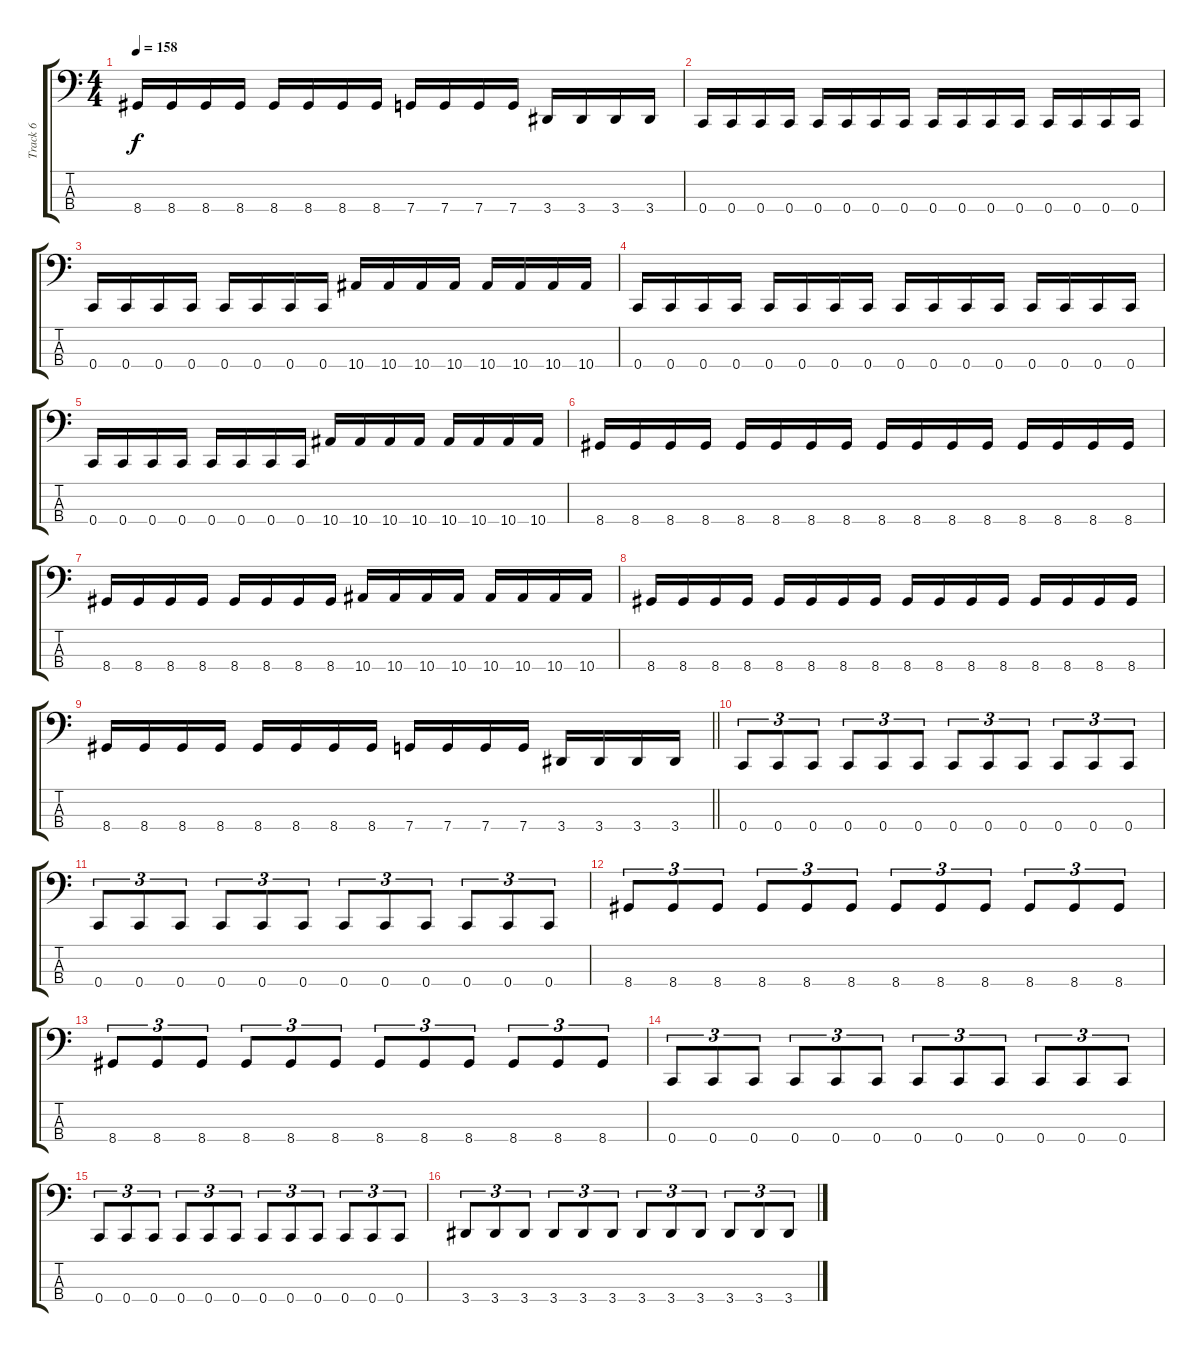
\track ("Track 6" "Track 6") {instrument electricbasspick}
\staff {score tabs}
\tuning (F2 C2 G1 C1) {hide}
\ts (4 4)
\tempo 158
\clef f4
\ks c
8.4.16{dy f} 8.4.16 8.4.16 8.4.16 8.4.16 8.4.16 8.4.16 8.4.16 7.4.16 7.4.16 7.4.16 7.4.16 3.4.16 3.4.16 3.4.16 3.4.16 |
0.4.16 0.4.16 0.4.16 0.4.16 0.4.16 0.4.16 0.4.16 0.4.16 0.4.16 0.4.16 0.4.16 0.4.16 0.4.16 0.4.16 0.4.16 0.4.16 |
0.4.16 0.4.16 0.4.16 0.4.16 0.4.16 0.4.16 0.4.16 0.4.16 10.4.16 10.4.16 10.4.16 10.4.16 10.4.16 10.4.16 10.4.16 10.4.16 |
0.4.16 0.4.16 0.4.16 0.4.16 0.4.16 0.4.16 0.4.16 0.4.16 0.4.16 0.4.16 0.4.16 0.4.16 0.4.16 0.4.16 0.4.16 0.4.16 |
0.4.16 0.4.16 0.4.16 0.4.16 0.4.16 0.4.16 0.4.16 0.4.16 10.4.16 10.4.16 10.4.16 10.4.16 10.4.16 10.4.16 10.4.16 10.4.16 |
8.4.16 8.4.16 8.4.16 8.4.16 8.4.16 8.4.16 8.4.16 8.4.16 8.4.16 8.4.16 8.4.16 8.4.16 8.4.16 8.4.16 8.4.16 8.4.16 |
8.4.16 8.4.16 8.4.16 8.4.16 8.4.16 8.4.16 8.4.16 8.4.16 10.4.16 10.4.16 10.4.16 10.4.16 10.4.16 10.4.16 10.4.16 10.4.16 |
8.4.16 8.4.16 8.4.16 8.4.16 8.4.16 8.4.16 8.4.16 8.4.16 8.4.16 8.4.16 8.4.16 8.4.16 8.4.16 8.4.16 8.4.16 8.4.16 |
\barLineRight lightlight
8.4.16 8.4.16 8.4.16 8.4.16 8.4.16 8.4.16 8.4.16 8.4.16 7.4.16 7.4.16 7.4.16 7.4.16 3.4.16 3.4.16 3.4.16 3.4.16 |
0.4.8{tu (3 2)} 0.4.8{tu (3 2)} 0.4.8{tu (3 2)} 0.4.8{tu (3 2)} 0.4.8{tu (3 2)} 0.4.8{tu (3 2)} 0.4.8{tu (3 2)} 0.4.8{tu (3 2)} 0.4.8{tu (3 2)} 0.4.8{tu (3 2)} 0.4.8{tu (3 2)} 0.4.8{tu (3 2)} |
0.4.8{tu (3 2)} 0.4.8{tu (3 2)} 0.4.8{tu (3 2)} 0.4.8{tu (3 2)} 0.4.8{tu (3 2)} 0.4.8{tu (3 2)} 0.4.8{tu (3 2)} 0.4.8{tu (3 2)} 0.4.8{tu (3 2)} 0.4.8{tu (3 2)} 0.4.8{tu (3 2)} 0.4.8{tu (3 2)} |
8.4.8{tu (3 2)} 8.4.8{tu (3 2)} 8.4.8{tu (3 2)} 8.4.8{tu (3 2)} 8.4.8{tu (3 2)} 8.4.8{tu (3 2)} 8.4.8{tu (3 2)} 8.4.8{tu (3 2)} 8.4.8{tu (3 2)} 8.4.8{tu (3 2)} 8.4.8{tu (3 2)} 8.4.8{tu (3 2)} |
8.4.8{tu (3 2)} 8.4.8{tu (3 2)} 8.4.8{tu (3 2)} 8.4.8{tu (3 2)} 8.4.8{tu (3 2)} 8.4.8{tu (3 2)} 8.4.8{tu (3 2)} 8.4.8{tu (3 2)} 8.4.8{tu (3 2)} 8.4.8{tu (3 2)} 8.4.8{tu (3 2)} 8.4.8{tu (3 2)} |
0.4.8{tu (3 2)} 0.4.8{tu (3 2)} 0.4.8{tu (3 2)} 0.4.8{tu (3 2)} 0.4.8{tu (3 2)} 0.4.8{tu (3 2)} 0.4.8{tu (3 2)} 0.4.8{tu (3 2)} 0.4.8{tu (3 2)} 0.4.8{tu (3 2)} 0.4.8{tu (3 2)} 0.4.8{tu (3 2)} |
0.4.8{tu (3 2)} 0.4.8{tu (3 2)} 0.4.8{tu (3 2)} 0.4.8{tu (3 2)} 0.4.8{tu (3 2)} 0.4.8{tu (3 2)} 0.4.8{tu (3 2)} 0.4.8{tu (3 2)} 0.4.8{tu (3 2)} 0.4.8{tu (3 2)} 0.4.8{tu (3 2)} 0.4.8{tu (3 2)} |
3.4.8{tu (3 2)} 3.4.8{tu (3 2)} 3.4.8{tu (3 2)} 3.4.8{tu (3 2)} 3.4.8{tu (3 2)} 3.4.8{tu (3 2)} 3.4.8{tu (3 2)} 3.4.8{tu (3 2)} 3.4.8{tu (3 2)} 3.4.8{tu (3 2)} 3.4.8{tu (3 2)} 3.4.8{tu (3 2)}
